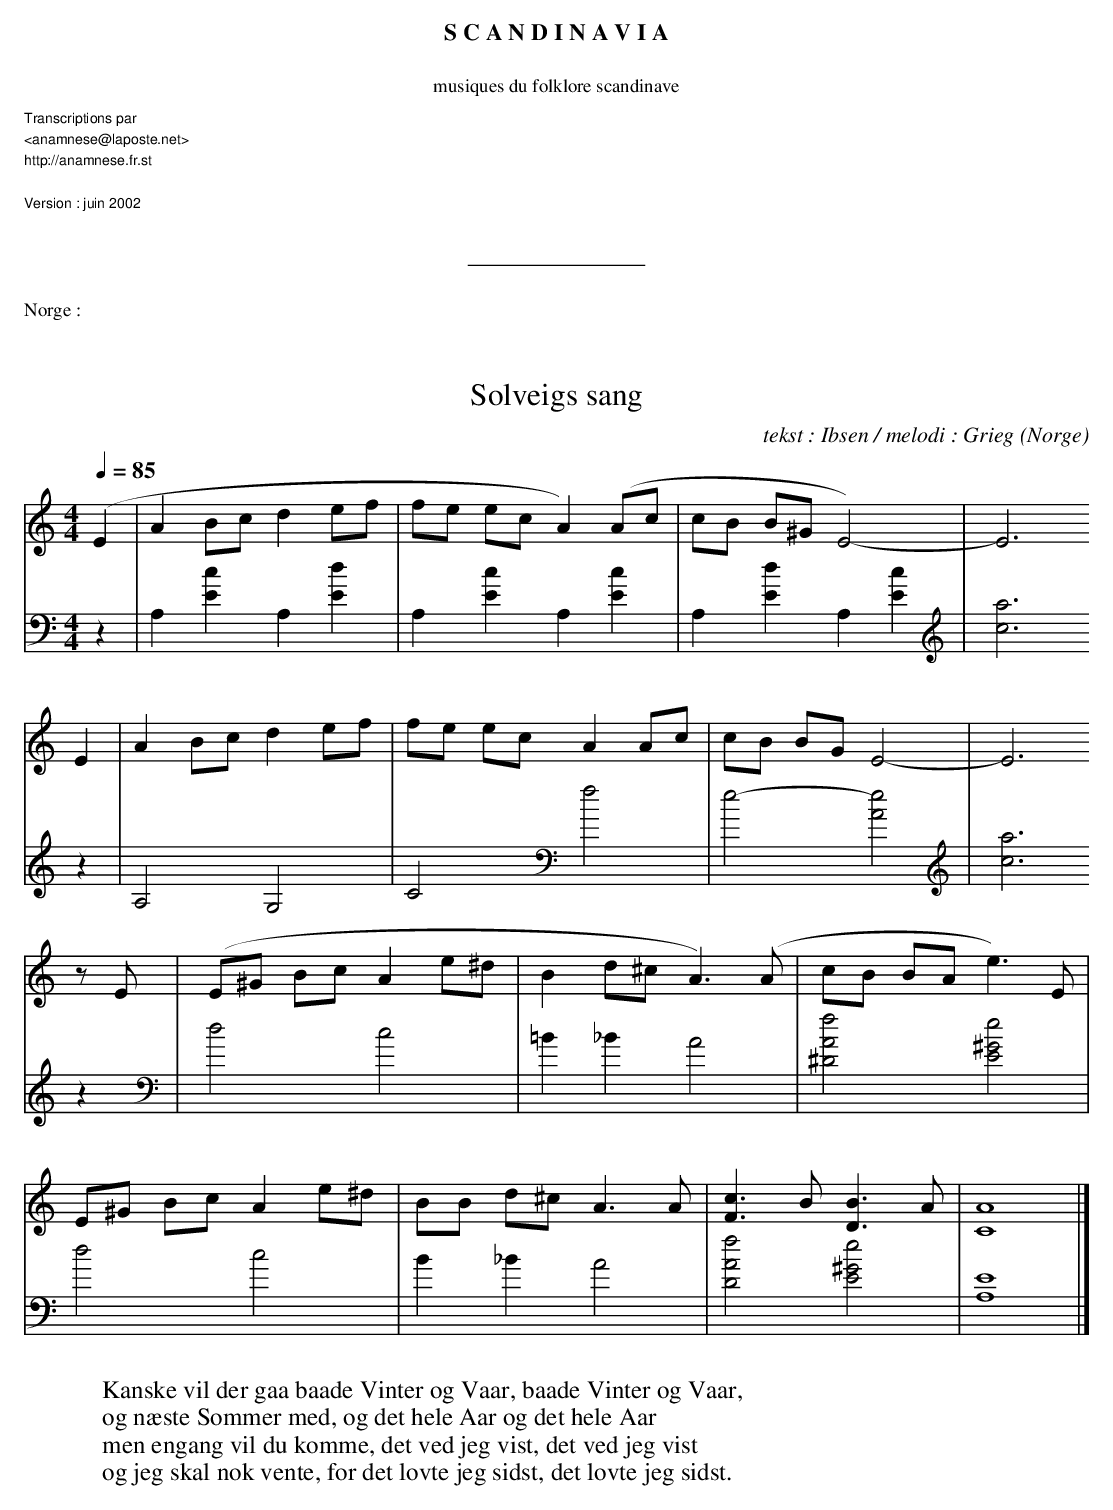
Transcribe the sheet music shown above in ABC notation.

X:1
T:Solveigs sang
C:tekst : Ibsen / melodi : Grieg
O:Norge
M:4/4
L:1/8
Q:1/4=85
K:C treble
V:1
(E2 | A2 Bc d2 ef | fe ec A2) (Ac | cB B^G E4)-|E6
 E2 | A2 Bc d2 ef | fe ec A2 Ac | cB BG E4-|E6
 zE | (E^G Bc A2 e^d | B2 d^c A3) (A | cB BA e3) E |
     E^G Bc A2 e^d | BB d^c A3 A | [F3c3] B[D3B3] A | [C8A8] |]
V:2
K:C bass
z2 | A,2 [E2c2] A,2 [E2d2] | A,2 [E2c2] A,2 [E2c2] | A,2 [E2d2] A,2 [E2c2] |
[K:C treble] [c6a6] z2 | A,4 G,4 | C4 [K:C bass] f4 | e4-[A4e4][K:C treble]|
[c6a6] z2 [K:C bass]| d4 c4 | =B2_B2 A4 | [^D4A4f4] [E4^G4e4] |
 d4 c4 | B2_B2 A4 | [D4A4f4] [E4^G4e4] | [A,8E8] |]
W:Kanske vil der gaa baade Vinter og Vaar, baade Vinter og Vaar,
W:og næste Sommer med, og det hele Aar og det hele Aar
W:men engang vil du komme, det ved jeg vist, det ved jeg vist
W:og jeg skal nok vente, for det lovte jeg sidst, det lovte jeg sidst.
